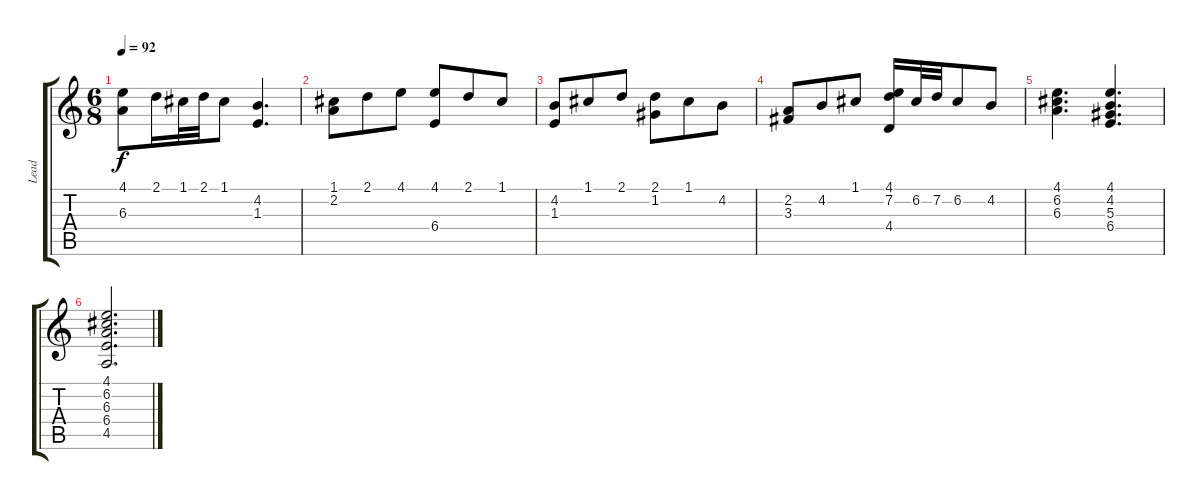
\track ("Lead" "Lead") {instrument acousticguitarsteel}
\staff {score tabs}
\tuning (C4 G3 Eb3 Bb2 F2 C2) {hide}
\ts (6 8)
\tempo 92
\clef g2
\ks c
(4.1 6.3).8{dy f} 2.1.16 1.1.32 2.1.32 1.1.8 (4.2 1.3).4{d} |
(1.1 2.2).8 2.1.8 4.1.8 (4.1 6.4).8 2.1.8 1.1.8 |
(4.2 1.3).8 1.1.8 2.1.8 (2.1 1.2).8 1.1.8 4.2.8 |
(2.2 3.3).8 4.2.8 1.1.8 (4.1 7.2 4.4).16 6.2.32 7.2.32 6.2.8 4.2.8 |
(4.1 6.2 6.3).4{d} (4.1 4.2 5.3 6.4).4{d} |
(4.1 6.2 6.3 6.4 4.5).2{d}
